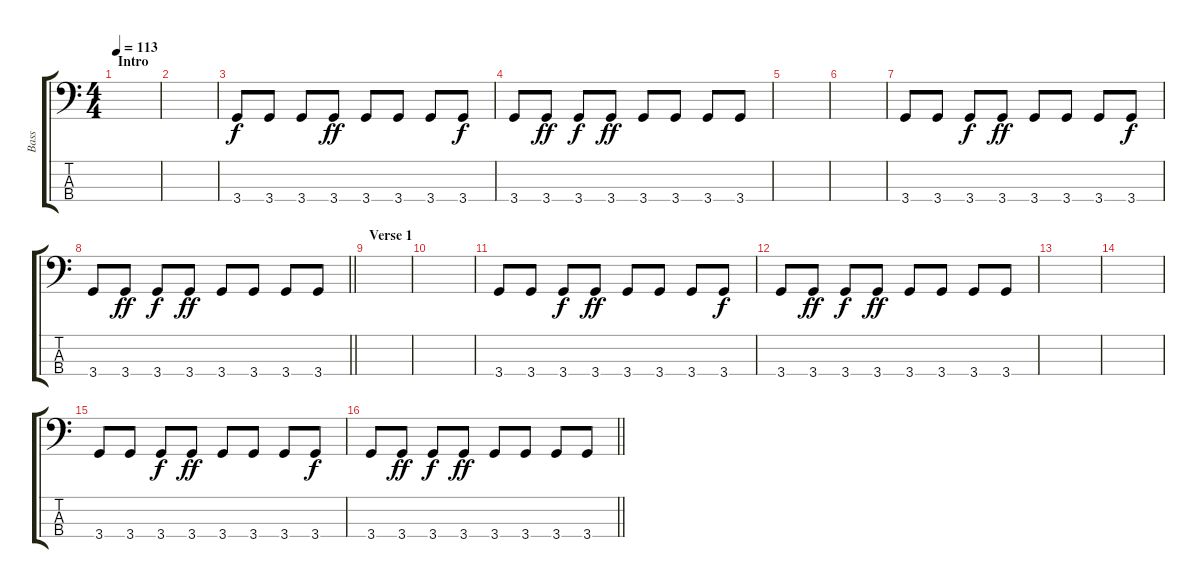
\track ("Bass" "Bass") {instrument electricbassfinger}
\staff {score tabs}
\tuning (G2 D2 A1 E1) {hide}
\ts (4 4)
\section ("" "Intro")
\tempo 113
\clef f4
\ks c
|
|
3.4.8 3.4.8 3.4.8{dy f} 3.4.8{dy ff} 3.4.8 3.4.8 3.4.8 3.4.8{dy f} |
3.4.8 3.4.8{dy ff} 3.4.8{dy f} 3.4.8{dy ff} 3.4.8 3.4.8 3.4.8 3.4.8 |
|
|
3.4.8 3.4.8 3.4.8{dy f} 3.4.8{dy ff} 3.4.8 3.4.8 3.4.8 3.4.8{dy f} |
\barLineRight lightlight
3.4.8 3.4.8{dy ff} 3.4.8{dy f} 3.4.8{dy ff} 3.4.8 3.4.8 3.4.8 3.4.8 |
\section ("" "Verse 1")
|
|
3.4.8 3.4.8 3.4.8{dy f} 3.4.8{dy ff} 3.4.8 3.4.8 3.4.8 3.4.8{dy f} |
3.4.8 3.4.8{dy ff} 3.4.8{dy f} 3.4.8{dy ff} 3.4.8 3.4.8 3.4.8 3.4.8 |
|
|
3.4.8 3.4.8 3.4.8{dy f} 3.4.8{dy ff} 3.4.8 3.4.8 3.4.8 3.4.8{dy f} |
\barLineRight lightlight
3.4.8 3.4.8{dy ff} 3.4.8{dy f} 3.4.8{dy ff} 3.4.8 3.4.8 3.4.8 3.4.8
